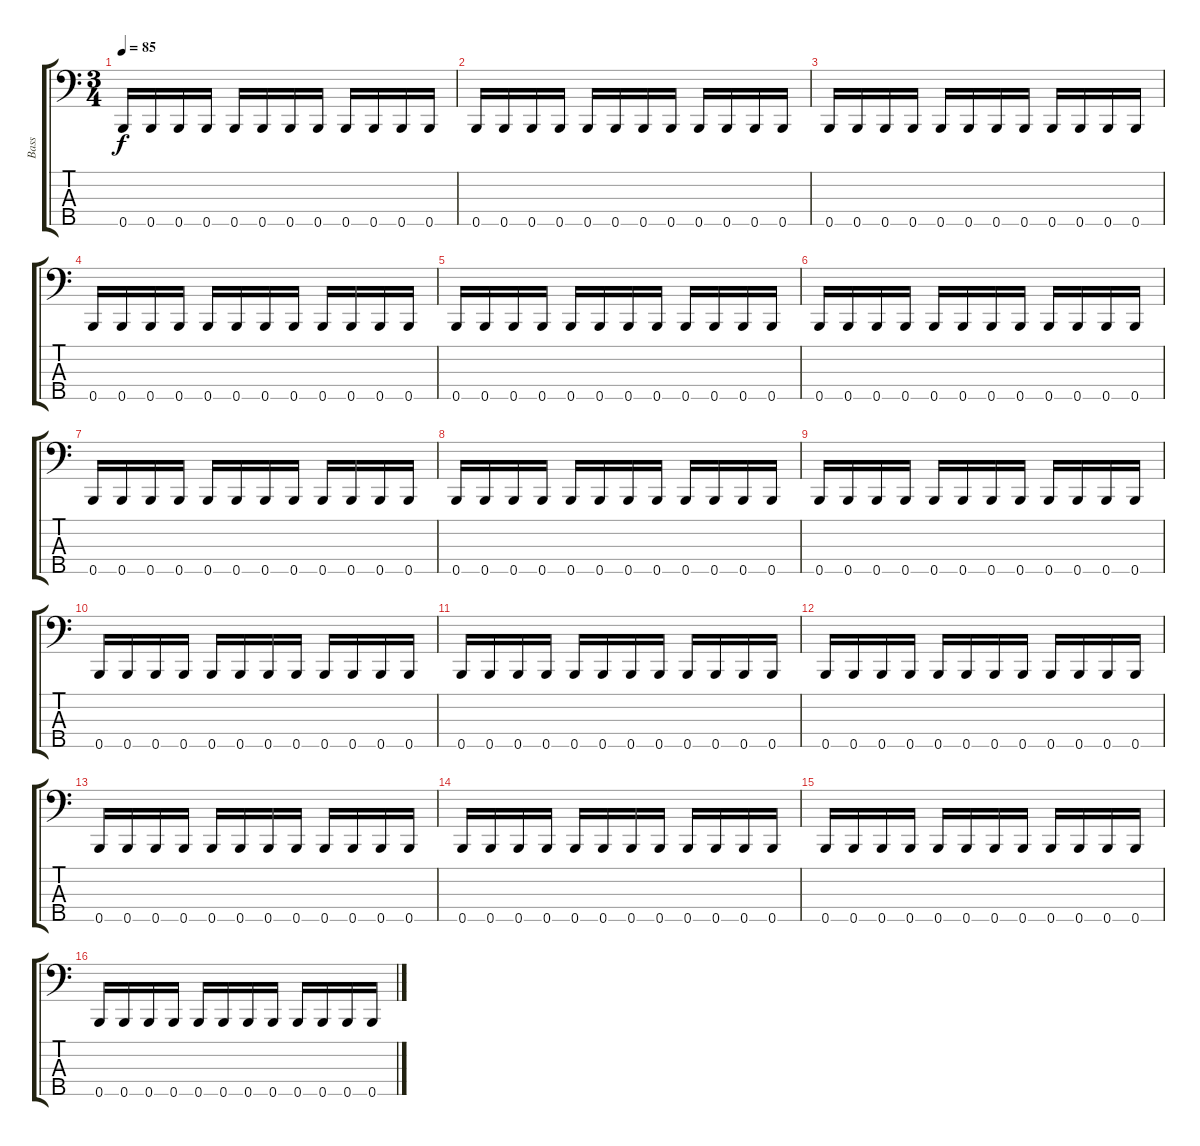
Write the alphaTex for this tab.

\track ("Bass" "Bass") {instrument electricbassfinger}
\staff {score tabs}
\tuning (G2 D2 A1 E1 B0) {hide}
\ts (3 4)
\tempo 85
\clef f4
\ks c
0.5.16{dy f} 0.5.16 0.5.16 0.5.16 0.5.16 0.5.16 0.5.16 0.5.16 0.5.16 0.5.16 0.5.16 0.5.16 |
0.5.16 0.5.16 0.5.16 0.5.16 0.5.16 0.5.16 0.5.16 0.5.16 0.5.16 0.5.16 0.5.16 0.5.16 |
0.5.16 0.5.16 0.5.16 0.5.16 0.5.16 0.5.16 0.5.16 0.5.16 0.5.16 0.5.16 0.5.16 0.5.16 |
0.5.16 0.5.16 0.5.16 0.5.16 0.5.16 0.5.16 0.5.16 0.5.16 0.5.16 0.5.16 0.5.16 0.5.16 |
0.5.16 0.5.16 0.5.16 0.5.16 0.5.16 0.5.16 0.5.16 0.5.16 0.5.16 0.5.16 0.5.16 0.5.16 |
0.5.16 0.5.16 0.5.16 0.5.16 0.5.16 0.5.16 0.5.16 0.5.16 0.5.16 0.5.16 0.5.16 0.5.16 |
0.5.16 0.5.16 0.5.16 0.5.16 0.5.16 0.5.16 0.5.16 0.5.16 0.5.16 0.5.16 0.5.16 0.5.16 |
0.5.16 0.5.16 0.5.16 0.5.16 0.5.16 0.5.16 0.5.16 0.5.16 0.5.16 0.5.16 0.5.16 0.5.16 |
0.5.16 0.5.16 0.5.16 0.5.16 0.5.16 0.5.16 0.5.16 0.5.16 0.5.16 0.5.16 0.5.16 0.5.16 |
0.5.16 0.5.16 0.5.16 0.5.16 0.5.16 0.5.16 0.5.16 0.5.16 0.5.16 0.5.16 0.5.16 0.5.16 |
0.5.16 0.5.16 0.5.16 0.5.16 0.5.16 0.5.16 0.5.16 0.5.16 0.5.16 0.5.16 0.5.16 0.5.16 |
0.5.16 0.5.16 0.5.16 0.5.16 0.5.16 0.5.16 0.5.16 0.5.16 0.5.16 0.5.16 0.5.16 0.5.16 |
0.5.16 0.5.16 0.5.16 0.5.16 0.5.16 0.5.16 0.5.16 0.5.16 0.5.16 0.5.16 0.5.16 0.5.16 |
0.5.16 0.5.16 0.5.16 0.5.16 0.5.16 0.5.16 0.5.16 0.5.16 0.5.16 0.5.16 0.5.16 0.5.16 |
0.5.16 0.5.16 0.5.16 0.5.16 0.5.16 0.5.16 0.5.16 0.5.16 0.5.16 0.5.16 0.5.16 0.5.16 |
0.5.16 0.5.16 0.5.16 0.5.16 0.5.16 0.5.16 0.5.16 0.5.16 0.5.16 0.5.16 0.5.16 0.5.16
